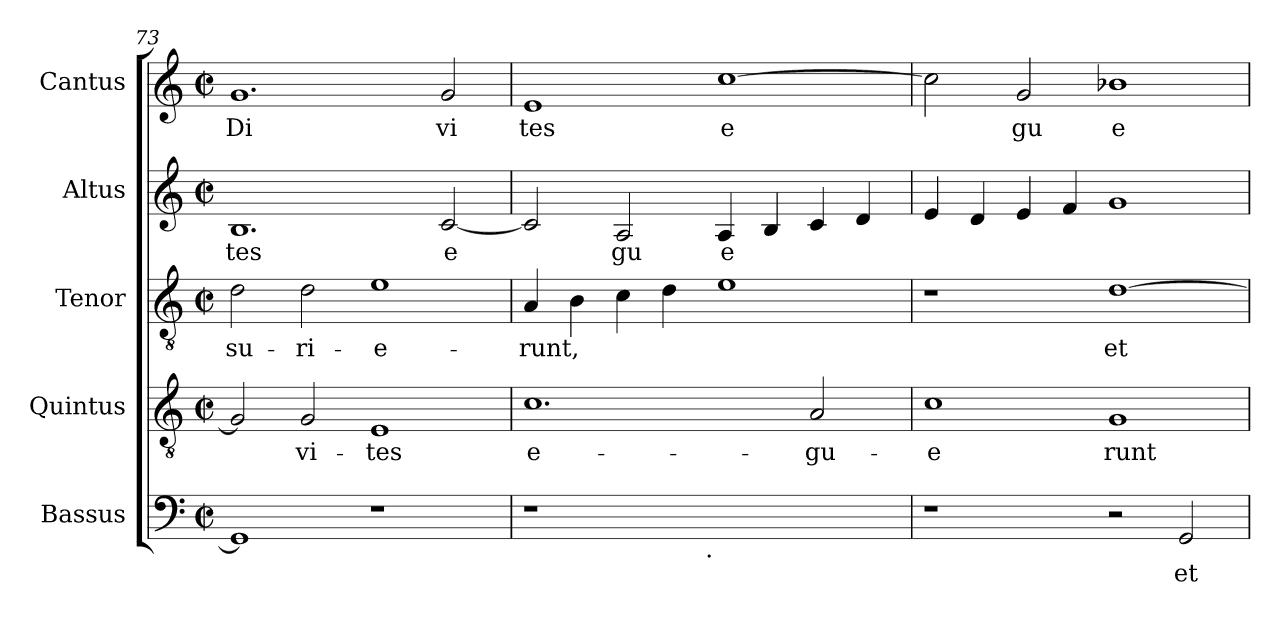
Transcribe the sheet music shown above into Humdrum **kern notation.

**kern	**text	**kern	**text	**kern	**text	**kern	**text	**kern	**text
*part5	*part5	*part4	*part4	*part3	*part3	*part2	*part2	*part1	*part1
*staff5	*staff5	*staff4	*staff4	*staff3	*staff3	*staff2	*staff2	*staff1	*staff1
*I"Bassus	*	*I"Quintus	*	*I"Tenor	*	*I"Altus	*	*I"Cantus	*
*clefF4	*	*clefGv2	*	*clefGv2	*	*clefG2	*	*clefG2	*
*k[]	*	*k[]	*	*k[]	*	*k[]	*	*k[]	*
*C:	*	*C:	*	*C:	*	*C:	*	*C:	*
*M2/2	*	*M2/2	*	*M2/2	*	*M2/2	*	*M2/2	*
*met(c|)	*	*met(c|)	*	*met(c|)	*	*met(c|)	*	*met(c|)	*
=73	=73	=73	=73	=73	=73	=73	=73	=73	=73
!	!LO:LY:b:cj	!	!LO:LY:b:cj	!	!LO:LY:b:cj	!	!LO:LY:b:cj	!	!LO:LY:b:cj
1GG]	.	2G/]	--	2d\	-su-	1.B	tes	1.g	Di
!	!	!	!LO:LY:b:cj	!	!LO:LY:b:cj	!	!	!	!
.	.	2G/	-vi-	2d\	-ri-	.	.	.	.
!	!	!	!LO:LY:b:cj	!	!LO:LY:b:cj	!	!	!	!
1r	.	1E	-tes	1e	-e-	.	.	.	.
!	!	!	!	!	!	!	!LO:LY:b:cj	!	!LO:LY:b:cj
.	.	.	.	.	.	[<2c/	e	2g/	vi
=74	=74	=74	=74	=74	=74	=74	=74	=74	=74
!	!	!	!LO:LY:b:cj	!	!LO:LY:b:cj	!	!LO:LY:b:cj	!	!LO:LY:b:cj
*^	*	*	*	*	*	*	*	*	*
1r	2ryy	.	1.c	e-	4A/	-runt,	2c/]	.	1e	tes
!	!	!	!	!	!	!LO:LY:b:cj	!	!	!	!
.	.	.	.	.	4B\	.	.	.	.	.
!	!	!	!	!	!	!LO:LY:b:cj	!	!LO:LY:b:cj	!	!
.	4...ryy	.	.	.	4c\	.	2A/	gu	.	.
!	!	!	!	!	!	!LO:LY:b:cj	!	!	!	!
.	.	.	.	.	4d\	.	.	.	.	.
!	!LO:TX:b:t=.	!	!	!	!	!	!	!	!	!
.	1ryy	.	.	.	.	.	.	.	.	.
!	!	!	!	!	!	!LO:LY:b:cj	!	!LO:LY:b:cj	!	!LO:LY:b:cj
1ryy	.	.	.	.	1e	.	4A/	e	[>1cc	e
!	!	!	!	!	!	!	!	!LO:LY:b:cj	!	!
.	.	.	.	.	.	.	4B/	.	.	.
!	!	!	!	!LO:LY:b:cj	!	!	!	!LO:LY:b:cj	!	!
.	.	.	2A/	-gu-	.	.	4c/	.	.	.
!	!	!	!	!	!	!	!	!LO:LY:b:cj	!	!
.	.	.	.	.	.	.	4d/	.	.	.
.	32ryy	.	.	.	.	.	.	.	.	.
!!LO:PB:g=z
=75	=75	=75	=75	=75	=75	=75	=75	=75	=75	=75
!	!	!	!	!LO:LY:b:cj	!	!	!	!LO:LY:b:cj	!	!LO:LY:b:cj
*v	*v	*	*	*	*	*	*	*	*	*
1r	.	1c	-e	1r	.	4e/	.	2cc\]	.
!	!	!	!	!	!	!	!LO:LY:b:cj	!	!
.	.	.	.	.	.	4d/	.	.	.
!	!	!	!	!	!	!	!LO:LY:b:cj	!	!LO:LY:b:cj
.	.	.	.	.	.	4e/	.	2g/	gu
!	!	!	!	!	!	!	!LO:LY:b:cj	!	!
.	.	.	.	.	.	4f/	.	.	.
!	!	!	!LO:LY:b:cj	!	!LO:LY:b:cj	!	!LO:LY:b:cj	!	!LO:LY:b:cj
2r	.	1G	runt	[>1d	et	1g	.	1b-X	e
!	!LO:LY:b:cj	!	!	!	!	!	!	!	!
2GG/	et	.	.	.	.	.	.	.	.
=	=	=	=	=	=	=	=	=	=
*-	*-	*-	*-	*-	*-	*-	*-	*-	*-
